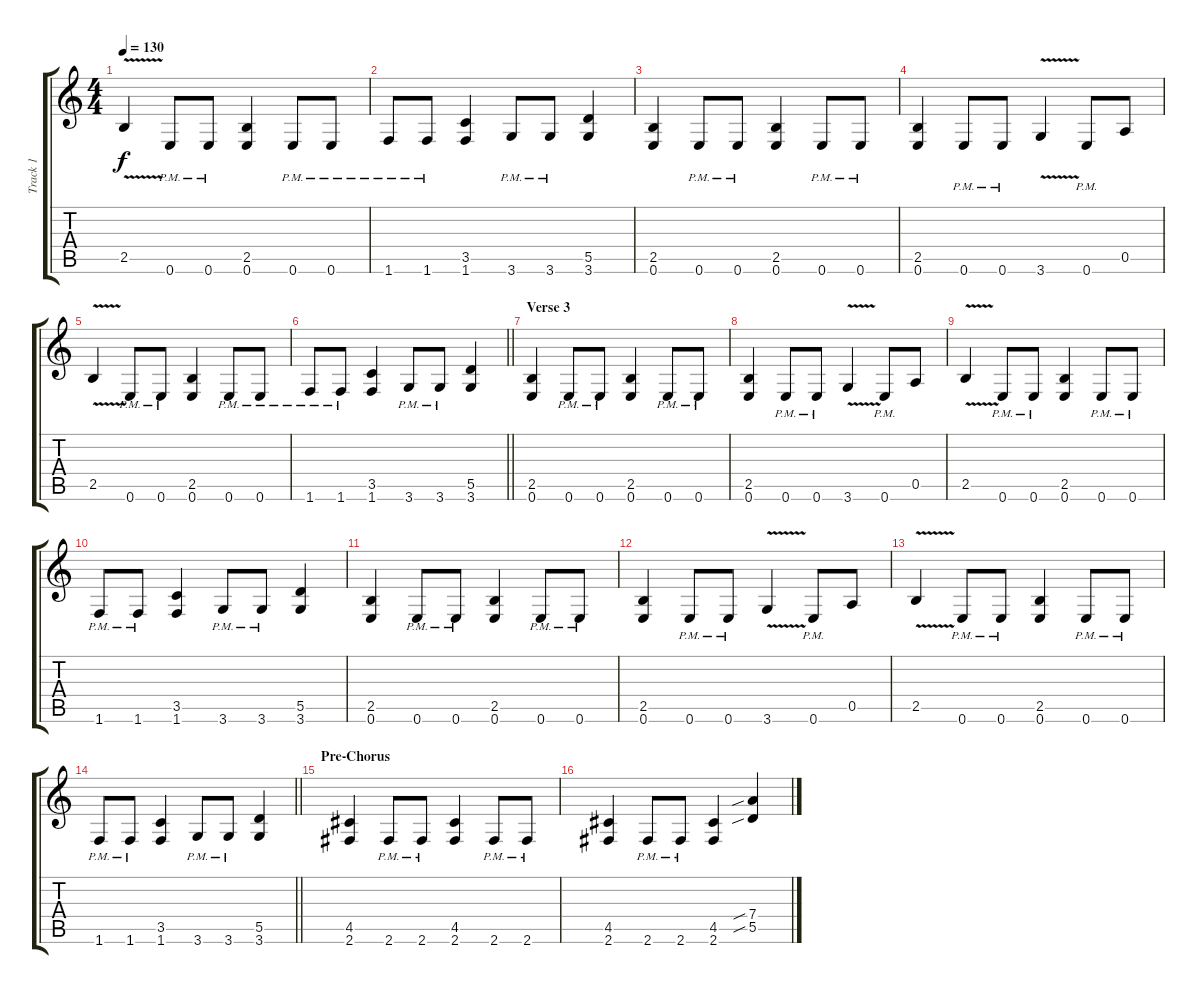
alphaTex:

\track ("Track 1" "Track 1") {instrument distortionguitar}
\staff {score tabs}
\tuning (E4 B3 G3 D3 A2 E2) {hide}
\ts (4 4)
\tempo 130
\clef g2
\ks c
2.5{v}.4{dy f} 0.6{pm}.8 0.6{pm}.8 (2.5 0.6).4 0.6{pm}.8 0.6{pm}.8 |
1.6{pm}.8 1.6{pm}.8 (3.5 1.6).4 3.6{pm}.8 3.6{pm}.8 (5.5 3.6).4 |
(2.5 0.6).4 0.6{pm}.8 0.6{pm}.8 (2.5 0.6).4 0.6{pm}.8 0.6{pm}.8 |
(2.5 0.6).4 0.6{pm}.8 0.6{pm}.8 3.6{v}.4 0.6{pm}.8 0.5.8 |
2.5{v}.4 0.6{pm}.8 0.6{pm}.8 (2.5 0.6).4 0.6{pm}.8 0.6{pm}.8 |
\barLineRight lightlight
1.6{pm}.8 1.6{pm}.8 (3.5 1.6).4 3.6{pm}.8 3.6{pm}.8 (5.5 3.6).4 |
\section ("" "Verse 3")
(2.5 0.6).4 0.6{pm}.8 0.6{pm}.8 (2.5 0.6).4 0.6{pm}.8 0.6{pm}.8 |
(2.5 0.6).4 0.6{pm}.8 0.6{pm}.8 3.6{v}.4 0.6{pm}.8 0.5.8 |
2.5{v}.4 0.6{pm}.8 0.6{pm}.8 (2.5 0.6).4 0.6{pm}.8 0.6{pm}.8 |
1.6{pm}.8 1.6{pm}.8 (3.5 1.6).4 3.6{pm}.8 3.6{pm}.8 (5.5 3.6).4 |
(2.5 0.6).4 0.6{pm}.8 0.6{pm}.8 (2.5 0.6).4 0.6{pm}.8 0.6{pm}.8 |
(2.5 0.6).4 0.6{pm}.8 0.6{pm}.8 3.6{v}.4 0.6{pm}.8 0.5.8 |
2.5{v}.4 0.6{pm}.8 0.6{pm}.8 (2.5 0.6).4 0.6{pm}.8 0.6{pm}.8 |
\barLineRight lightlight
1.6{pm}.8 1.6{pm}.8 (3.5 1.6).4 3.6{pm}.8 3.6{pm}.8 (5.5 3.6).4 |
\section ("" "Pre-Chorus")
(4.5 2.6).4 2.6{pm}.8 2.6{pm}.8 (4.5 2.6).4 2.6{pm}.8 2.6{pm}.8 |
(4.5 2.6).4 2.6{pm}.8 2.6{pm}.8 (4.5 2.6).4 (7.4{sib} 5.5{sib}).4
